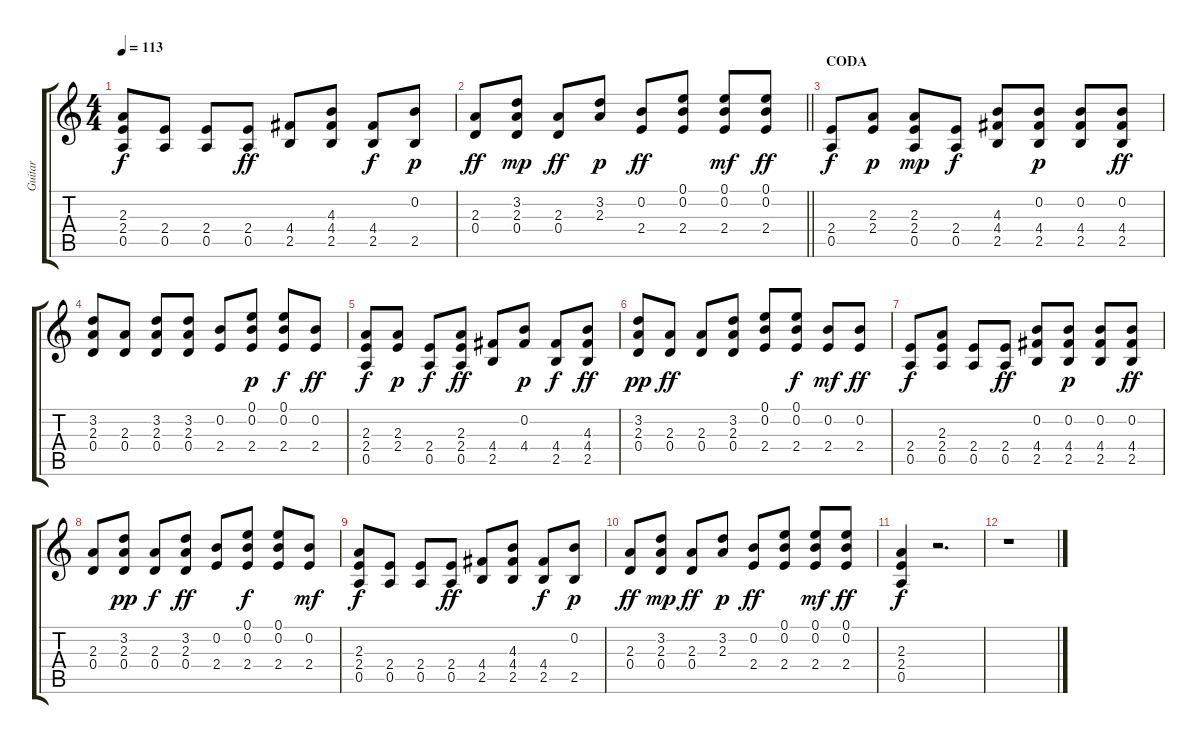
\track ("Guitar" "Guitar") {instrument distortionguitar}
\staff {score tabs}
\tuning (E4 B3 G3 D3 A2 E2) {hide}
\ts (4 4)
\tempo 113
\clef g2
\ks c
(2.3 2.4 0.5).8{dy f} (2.4 0.5).8 (2.4 0.5).8 (2.4 0.5).8{dy ff} (4.4 2.5).8 (4.3 4.4 2.5).8 (4.4 2.5).8{dy f} (0.2 2.5).8{dy p} |
\barLineRight lightlight
(2.3 0.4).8{dy ff} (3.2 2.3 0.4).8{dy mp} (2.3 0.4).8{dy ff} (3.2 2.3).8{dy p} (0.2 2.4).8{dy ff} (0.1 0.2 2.4).8 (0.1 0.2 2.4).8{dy mf} (0.1 0.2 2.4).8{dy ff} |
\section ("" "CODA")
(2.4 0.5).8{dy f} (2.3 2.4).8{dy p} (2.3 2.4 0.5).8{dy mp} (2.4 0.5).8{dy f} (4.3 4.4 2.5).8 (0.2 4.4 2.5).8{dy p} (0.2 4.4 2.5).8 (0.2 4.4 2.5).8{dy ff} |
(3.2 2.3 0.4).8 (2.3 0.4).8 (3.2 2.3 0.4).8 (3.2 2.3 0.4).8 (0.2 2.4).8 (0.1 0.2 2.4).8{dy p} (0.1 0.2 2.4).8{dy f} (0.2 2.4).8{dy ff} |
(2.3 2.4 0.5).8{dy f} (2.3 2.4).8{dy p} (2.4 0.5).8{dy f} (2.3 2.4 0.5).8{dy ff} (4.4 2.5).8 (0.2 4.4).8{dy p} (4.4 2.5).8{dy f} (4.3 4.4 2.5).8{dy ff} |
(3.2 2.3 0.4).8{dy pp} (2.3 0.4).8{dy ff} (2.3 0.4).8 (3.2 2.3 0.4).8 (0.1 0.2 2.4).8 (0.1 0.2 2.4).8{dy f} (0.2 2.4).8{dy mf} (0.2 2.4).8{dy ff} |
(2.4 0.5).8{dy f} (2.3 2.4 0.5).8 (2.4 0.5).8 (2.4 0.5).8{dy ff} (0.2 4.4 2.5).8 (0.2 4.4 2.5).8{dy p} (0.2 4.4 2.5).8 (0.2 4.4 2.5).8{dy ff} |
(2.3 0.4).8 (3.2 2.3 0.4).8{dy pp} (2.3 0.4).8{dy f} (3.2 2.3 0.4).8{dy ff} (0.2 2.4).8 (0.1 0.2 2.4).8{dy f} (0.1 0.2 2.4).8 (0.2 2.4).8{dy mf} |
(2.3 2.4 0.5).8{dy f} (2.4 0.5).8 (2.4 0.5).8 (2.4 0.5).8{dy ff} (4.4 2.5).8 (4.3 4.4 2.5).8 (4.4 2.5).8{dy f} (0.2 2.5).8{dy p} |
(2.3 0.4).8{dy ff} (3.2 2.3 0.4).8{dy mp} (2.3 0.4).8{dy ff} (3.2 2.3).8{dy p} (0.2 2.4).8{dy ff} (0.1 0.2 2.4).8 (0.1 0.2 2.4).8{dy mf} (0.1 0.2 2.4).8{dy ff} |
(2.3 2.4 0.5).4{dy f} r.2{d} |
r.1
